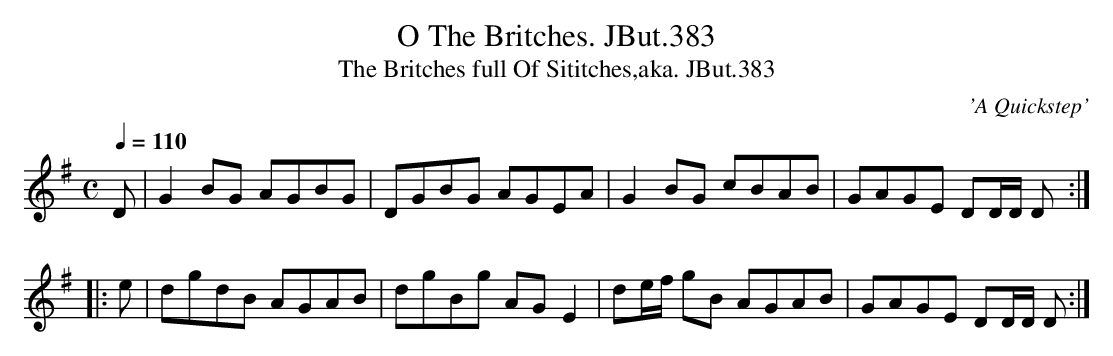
X:1
T:O The Britches. JBut.383
T:Britches full Of Sititches,aka. JBut.383, The
C:'A Quickstep'
M:C
L:1/8
Q:1/4=110
K:G
D|G2BG AGBG|DGBG AGEA|G2BG cBAB|GAGE DD/D/ D:|
|:e|dgdB AGAB|dgBg AG E2|de/f/ gB AGAB|GAGE DD/D/ D:|
